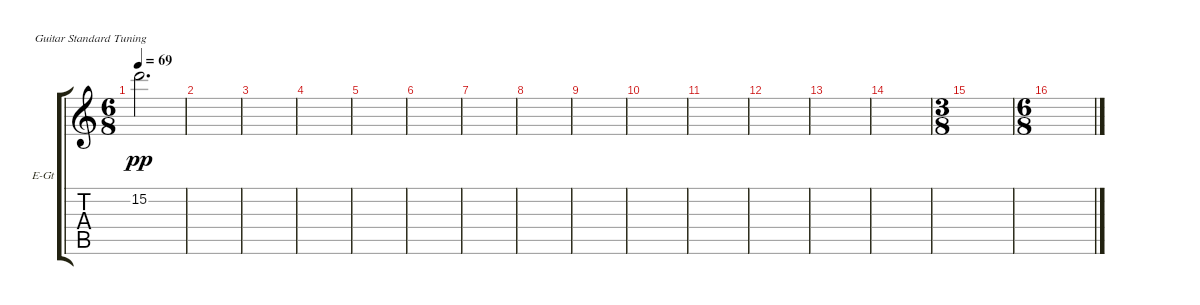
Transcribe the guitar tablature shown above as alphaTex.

\defaultSystemsLayout 4
\bracketExtendMode groupsimilarinstruments
\firstSystemTrackNameOrientation horizontal
\otherSystemsTrackNameOrientation horizontal
\track ("Electric Guitar" "E-Gt") {instrument overdrivenguitar}
\staff {score tabs}
\tuning (E4 B3 G3 D3 A2 E2)
\ts (6 8)
\tempo 69
\clef g2
\ks c
15.2{t}.2{d dy pp} |
|
|
|
|
|
|
|
|
|
|
|
|
|
\ts (3 8)
|
\ts (6 8)
